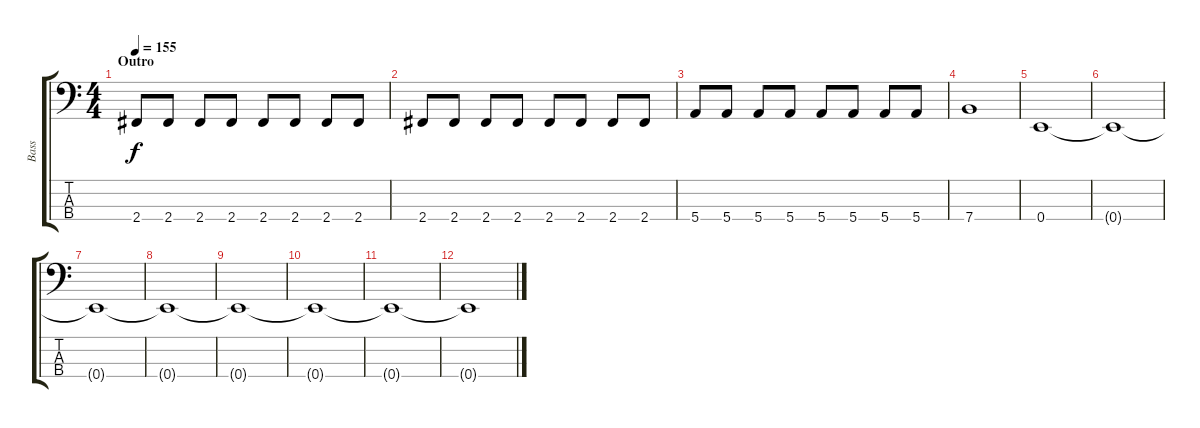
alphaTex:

\track ("Bass" "Bass") {instrument electricbassfinger}
\staff {score tabs}
\tuning (G2 D2 A1 E1) {hide}
\ts (4 4)
\section ("" "Outro")
\tempo 155
\clef f4
\ks c
2.4.8{dy f} 2.4.8 2.4.8 2.4.8 2.4.8 2.4.8 2.4.8 2.4.8 |
2.4.8 2.4.8 2.4.8 2.4.8 2.4.8 2.4.8 2.4.8 2.4.8 |
5.4.8 5.4.8 5.4.8 5.4.8 5.4.8 5.4.8 5.4.8 5.4.8 |
7.4.1 |
0.4.1 |
0.4{t}.1 |
0.4{t}.1 |
0.4{t}.1 |
0.4{t}.1 |
0.4{t}.1 |
0.4{t}.1 |
0.4{t}.1
